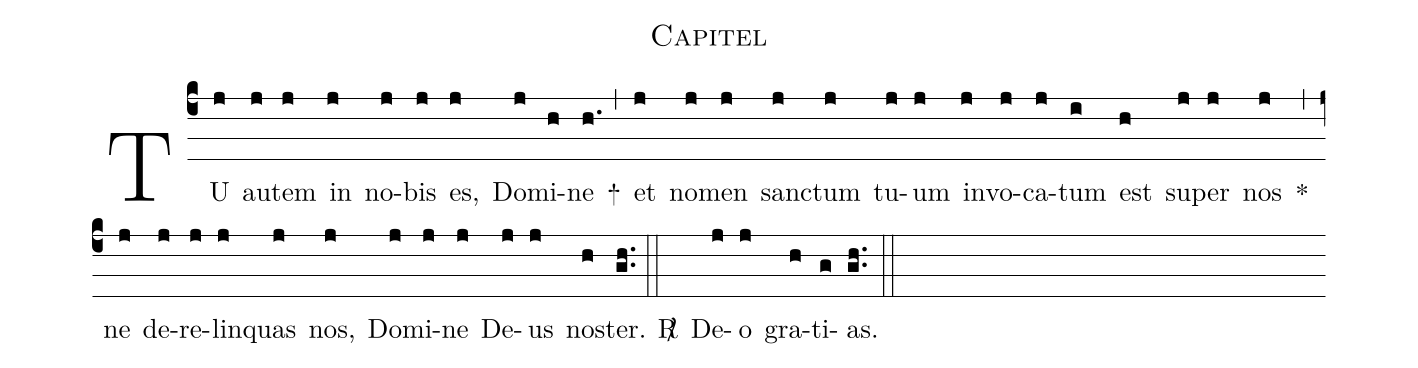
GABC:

name:Capitel;
%%
(c4) TU(j) au(j)tem(j) in(j) no(j)bis(j) es,(j) Do(j)mi(h)ne(h.) +(,) et(j) no(j)men(j) san(j)ctum(j) tu(j)um(j) in(j)vo(j)ca(j)tum(i) est(h) su(j)per(j) nos(j) *(,) ne(j) de(j)re(j)lin(j)quas(j) nos,(j) Do(j)mi(j)ne(j) De(j)us(j) nos(h)ter.(gh..) (::) <v>\Rbar</v>() De(j)o(j) gra(h)ti(g)as.(gh..) (::)
